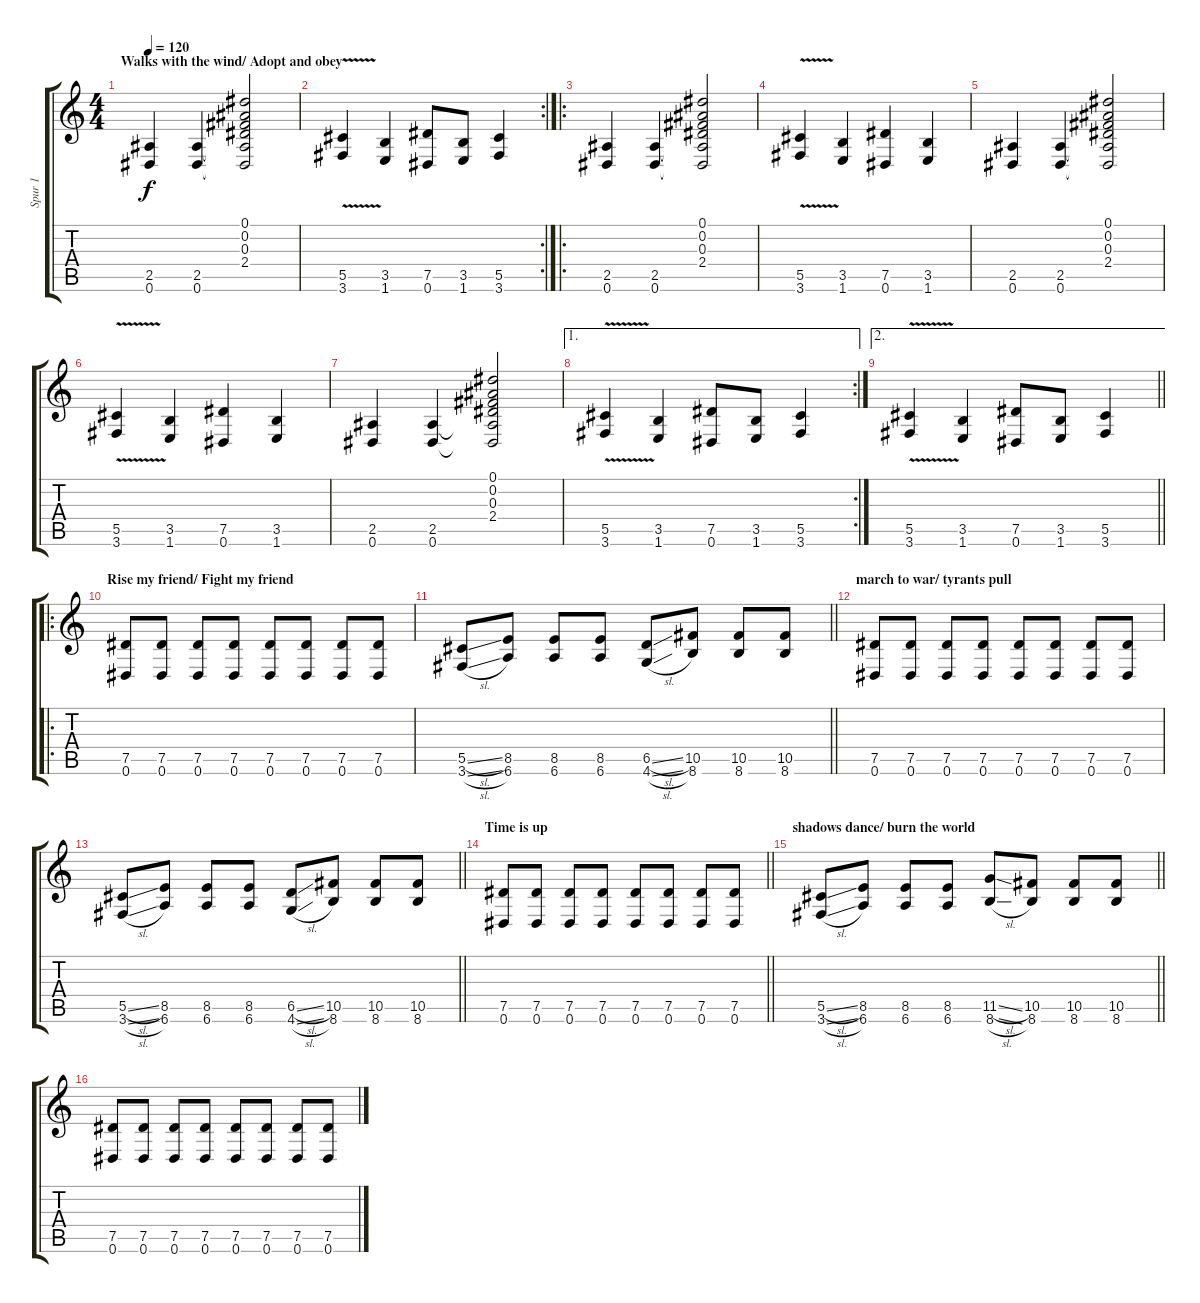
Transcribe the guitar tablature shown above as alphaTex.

\track ("Spur 1" "Spur 1") {instrument overdrivenguitar}
\staff {score tabs}
\tuning (Eb4 Bb3 Gb3 Db3 Ab2 Eb2) {hide}
\ts (4 4)
\section ("" "Walks with the wind/ Adopt and obey")
\tempo 120
\clef g2
\ks c
(2.5 0.6).4{dy f} (2.5 0.6).4 (0.1 0.2 0.3 2.4 2.5{t} 0.6{t}).2 |
\rc 2
(5.5{v} 3.6{v}).4 (3.5 1.6).4 (7.5 0.6).8 (3.5 1.6).8 (5.5 3.6).4 |
\ro
(2.5 0.6).4{volume 16 balance 8} (2.5 0.6).4 (0.1 0.2 0.3 2.4 2.5{t} 0.6{t}).2 |
(5.5{v} 3.6{v}).4 (3.5 1.6).4 (7.5 0.6).4 (3.5 1.6).4 |
(2.5 0.6).4 (2.5 0.6).4 (0.1 0.2 0.3 2.4 2.5{t} 0.6{t}).2 |
(5.5{v} 3.6{v}).4 (3.5 1.6).4 (7.5 0.6).4 (3.5 1.6).4 |
(2.5 0.6).4 (2.5 0.6).4 (0.1 0.2 0.3 2.4 2.5{t} 0.6{t}).2 |
\ae 1
\rc 2
(5.5{v} 3.6{v}).4 (3.5 1.6).4 (7.5 0.6).8 (3.5 1.6).8 (5.5 3.6).4 |
\ae 2
\barLineRight lightlight
(5.5{v} 3.6{v}).4 (3.5 1.6).4 (7.5 0.6).8 (3.5 1.6).8 (5.5 3.6).4 |
\ro
\section ("" "Rise my friend/ Fight my friend")
(7.5 0.6).8 (7.5 0.6).8 (7.5 0.6).8 (7.5 0.6).8 (7.5 0.6).8 (7.5 0.6).8 (7.5 0.6).8 (7.5 0.6).8 |
\barLineRight lightlight
(5.5{sl} 3.6{sl}).8 (8.5 6.6).8 (8.5 6.6).8 (8.5 6.6).8 (6.5{sl} 4.6{sl}).8 (10.5 8.6).8 (10.5 8.6).8 (10.5 8.6).8 |
\section ("" "march to war/ tyrants pull")
(7.5 0.6).8 (7.5 0.6).8 (7.5 0.6).8 (7.5 0.6).8 (7.5 0.6).8 (7.5 0.6).8 (7.5 0.6).8 (7.5 0.6).8 |
\barLineRight lightlight
(5.5{sl} 3.6{sl}).8 (8.5 6.6).8 (8.5 6.6).8 (8.5 6.6).8 (6.5{sl} 4.6{sl}).8 (10.5 8.6).8 (10.5 8.6).8 (10.5 8.6).8 |
\section ("" "Time is up")
\barLineRight lightlight
(7.5 0.6).8 (7.5 0.6).8 (7.5 0.6).8 (7.5 0.6).8 (7.5 0.6).8 (7.5 0.6).8 (7.5 0.6).8 (7.5 0.6).8 |
\section ("" "shadows dance/ burn the world")
\barLineRight lightlight
(5.5{sl} 3.6{sl}).8 (8.5 6.6).8 (8.5 6.6).8 (8.5 6.6).8 (11.5{sl} 8.6{sl}).8 (10.5 8.6).8 (10.5 8.6).8 (10.5 8.6).8 |
\section ("" "")
(7.5 0.6).8 (7.5 0.6).8 (7.5 0.6).8 (7.5 0.6).8 (7.5 0.6).8 (7.5 0.6).8 (7.5 0.6).8 (7.5 0.6).8
